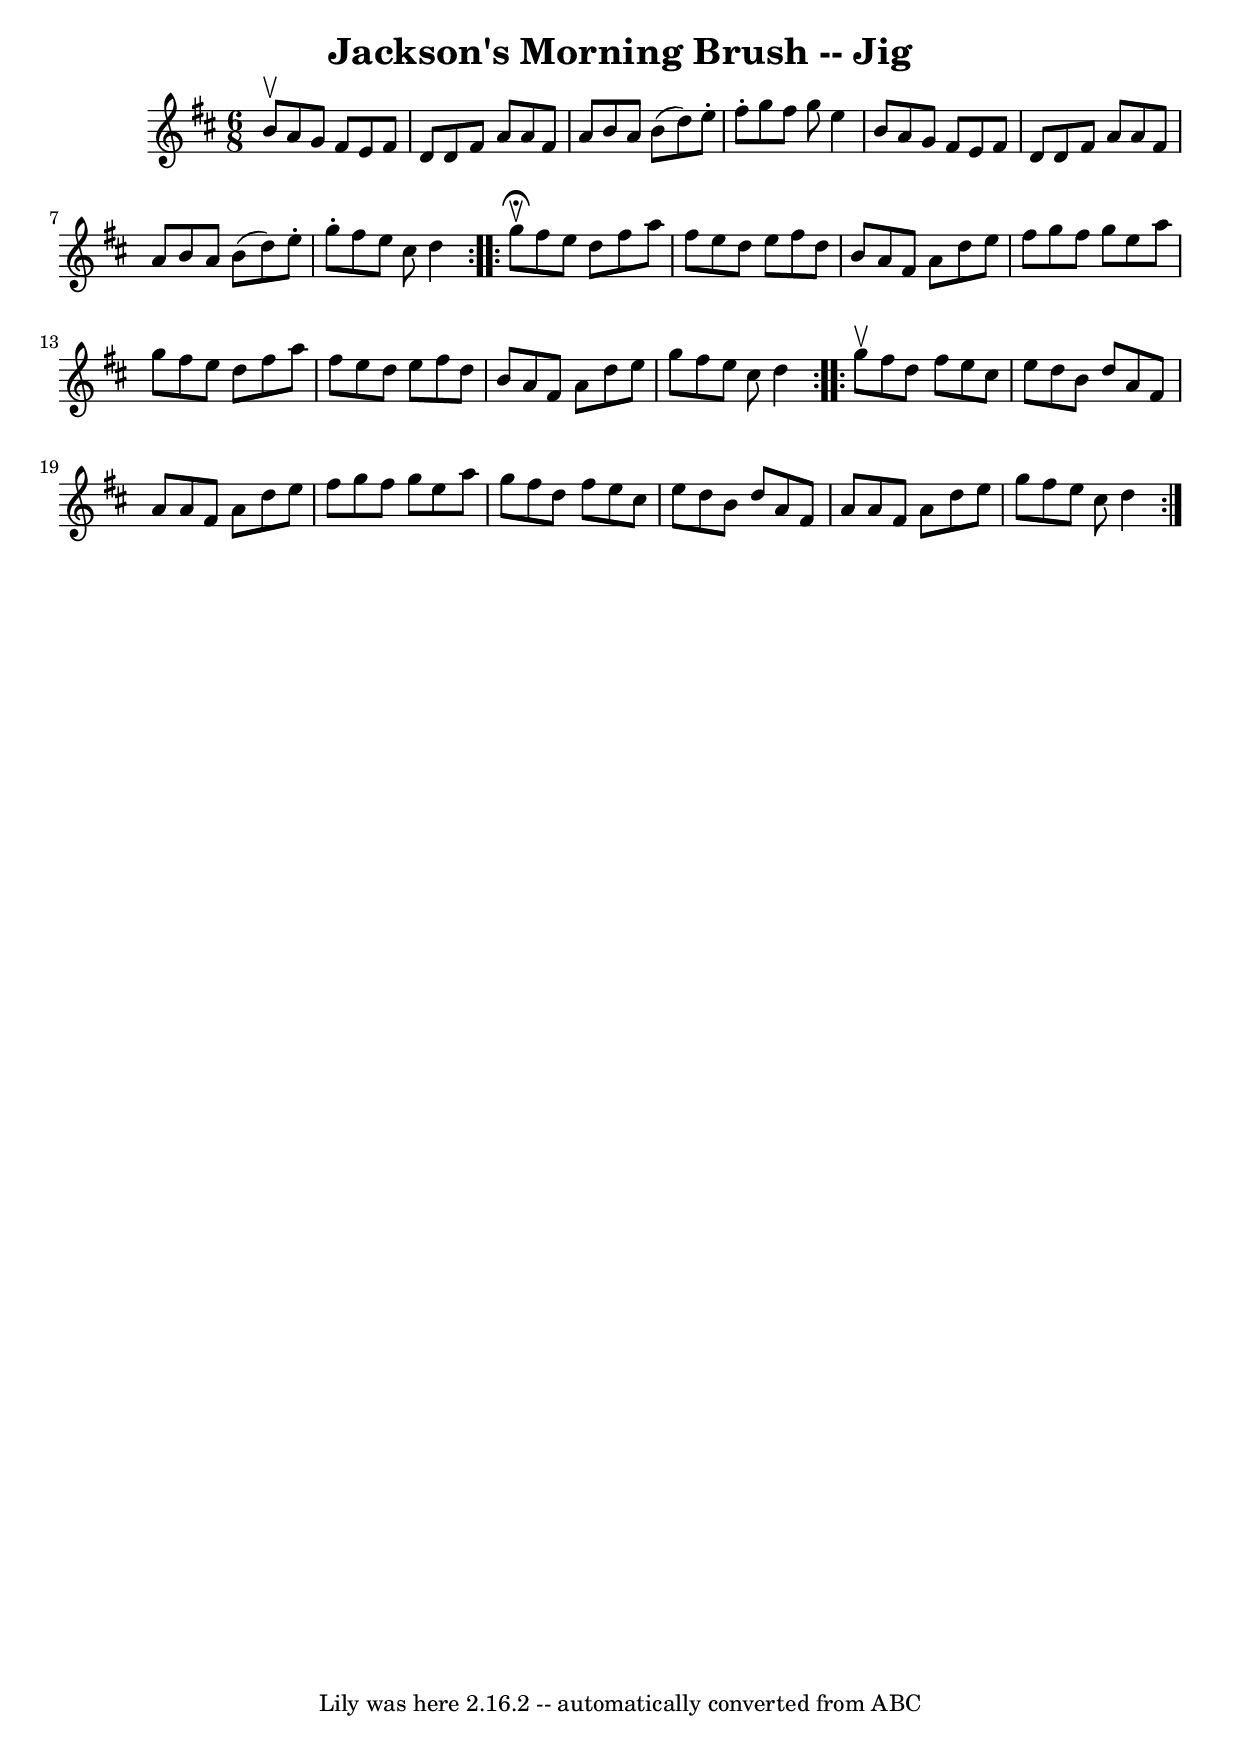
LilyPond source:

\version "2.16.2"
\include "Mammoth.ily"
\header {
  %% book = "Ryan's Mammoth Collection"
  crossRefNumber = "1"
  footnotes = "\\\\86 446"
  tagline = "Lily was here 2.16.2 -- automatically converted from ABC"
  title = "Jackson's Morning Brush -- Jig"

}
voicedefault =  {



  \repeat volta 2 {

    \time 6/8 
    \key d \major
    b'8^\upbow |
    a'8 g'8 fis'8 e'8   
    fis'8 d'8    |
    d'8 fis'8 a'8 a'8 fis'8 a'8    
    |
    b'8 a'8 b'8 (d''8) e''8 -. fis''8 -.   |
    
    g''8 fis''8 g''8 e''4 b'8    |
    a'8 g'8 fis'8    
    e'8 fis'8 d'8    |
    d'8 fis'8 a'8 a'8 fis'8 a'8    
    |
    b'8 a'8 b'8 (d''8) e''8 -. g''8 -.   |
    
    fis''8 e''8 cis''8 d''4    
  }     
  \repeat volta 2 {
    g''8 ^\fermata^\upbow |
    fis''8 e''8 d''8 fis''8 a''8    
    fis''8    |
    e''8 d''8 e''8 fis''8 d''8 b'8    |
    
    a'8 fis'8 a'8 d''8 e''8 fis''8    |
    g''8 fis''8    
    g''8 e''8 a''8 g''8    |
    fis''8 e''8 d''8 fis''8   
    a''8 fis''8    |
    e''8 d''8 e''8 fis''8 d''8 b'8    
    |
    a'8 fis'8 a'8 d''8 e''8 g''8    |
    fis''8    
    e''8 cis''8 d''4  
  }     
  \repeat volta 2 {
    g''8^\upbow |
    
    fis''8 d''8 fis''8 e''8 cis''8 e''8    |
    d''8 b'8    
    d''8 a'8 fis'8 a'8    |
    a'8 fis'8 a'8 d''8 e''8   
    fis''8    |
    g''8 fis''8 g''8 e''8 a''8 g''8    
    |
    fis''8 d''8 fis''8 e''8 cis''8 e''8    |
    
    d''8 b'8 d''8 a'8 fis'8 a'8    |
    a'8 fis'8 a'8    
    d''8 e''8 g''8    |
    fis''8 e''8 cis''8 d''4      
  }   

}

\score{
  <<

    \context Staff="default"
    {
      \voicedefault 
      
    }

  >>
  \layout {
    
  }
  \midi {
  }

}
